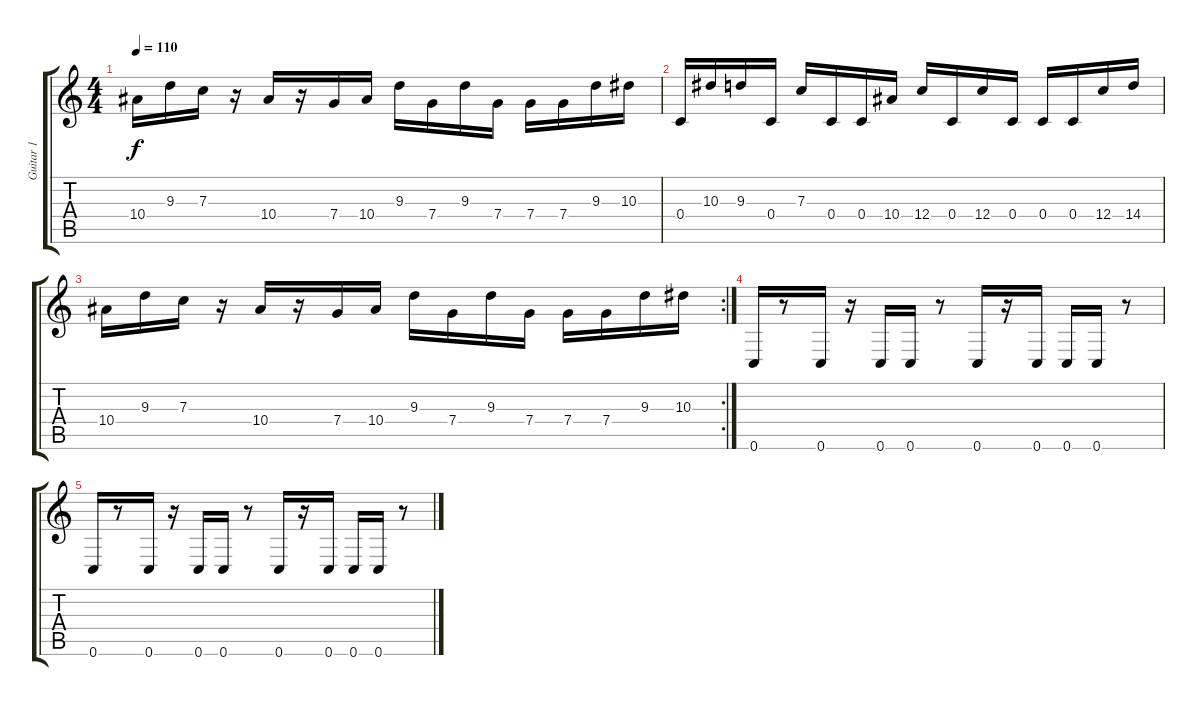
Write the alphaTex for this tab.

\track ("Guitar 1" "Guitar 1") {instrument distortionguitar}
\staff {score tabs}
\tuning (D4 A3 F3 C3 G2 C2) {hide}
\ts (4 4)
\tempo 110
\clef g2
\ks c
10.4.16{dy f} 9.3.16 7.3.16 r.16 10.4.16 r.16 7.4.16 10.4.16 9.3.16 7.4.16 9.3.16 7.4.16 7.4.16 7.4.16 9.3.16 10.3.16 |
0.4.16 10.3.16 9.3.16 0.4.16 7.3.16 0.4.16 0.4.16 10.4.16 12.4.16 0.4.16 12.4.16 0.4.16 0.4.16 0.4.16 12.4.16 14.4.16 |
\rc 2
10.4.16 9.3.16 7.3.16 r.16 10.4.16 r.16 7.4.16 10.4.16 9.3.16 7.4.16 9.3.16 7.4.16 7.4.16 7.4.16 9.3.16 10.3.16 |
0.6.16 r.8 0.6.16 r.16 0.6.16 0.6.16 r.8 0.6.16 r.16 0.6.16 0.6.16 0.6.16 r.8 |
0.6.16 r.8 0.6.16 r.16 0.6.16 0.6.16 r.8 0.6.16 r.16 0.6.16 0.6.16 0.6.16 r.8
